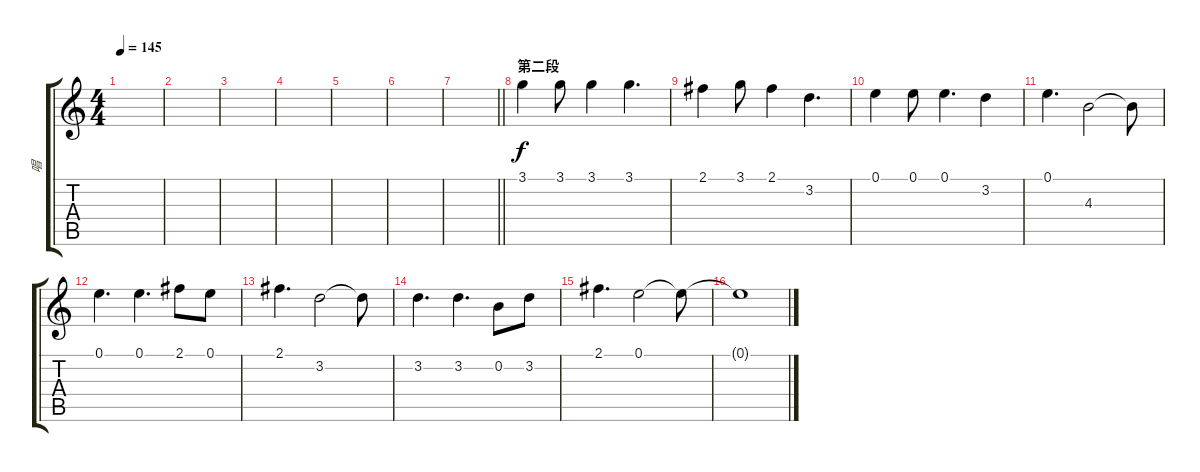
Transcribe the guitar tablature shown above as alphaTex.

\track ("唱" "唱") {instrument distortionguitar}
\staff {score tabs}
\tuning (E4 B3 G3 D3 A2 E2) {hide}
\ts (4 4)
\tempo 145
\clef g2
\ks c
|
|
|
|
|
|
\barLineRight lightlight
|
\section ("" "第二段")
3.1.4 3.1.8 3.1.4 3.1.4{d} |
2.1.4 3.1.8 2.1.4 3.2.4{d} |
0.1.4 0.1.8 0.1.4{d} 3.2.4 |
0.1.4{d} 4.3.2 4.3{t}.8 |
0.1.4{d} 0.1.4{d} 2.1.8 0.1.8 |
2.1.4{d} 3.2.2 3.2{t}.8 |
3.2.4{d} 3.2.4{d} 0.2.8 3.2.8 |
2.1.4{d} 0.1.2 0.1{t}.8 |
0.1{t}.1
